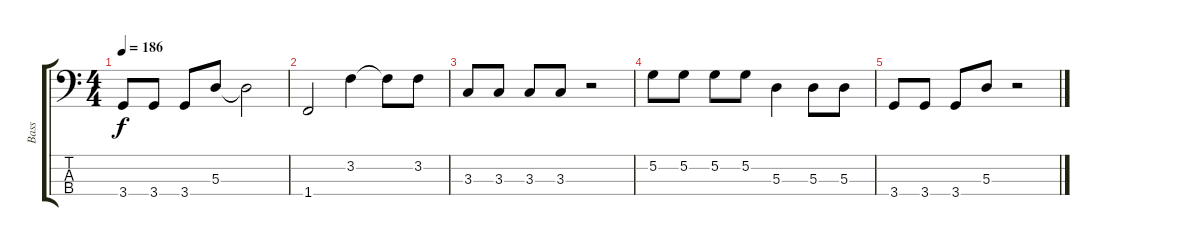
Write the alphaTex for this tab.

\track ("Bass" "Bass") {instrument electricbassfinger}
\staff {score tabs}
\tuning (G2 D2 A1 E1) {hide}
\ts (4 4)
\tempo 186
\clef f4
\ks c
3.4.8{dy f} 3.4.8 3.4.8 5.3.8 5.3{t}.2 |
1.4.2 3.2.4 3.2{t}.8 3.2.8 |
3.3.8 3.3.8 3.3.8 3.3.8 r.2 |
5.2.8 5.2.8 5.2.8 5.2.8 5.3.4 5.3.8 5.3.8 |
3.4.8 3.4.8 3.4.8 5.3.8 r.2
